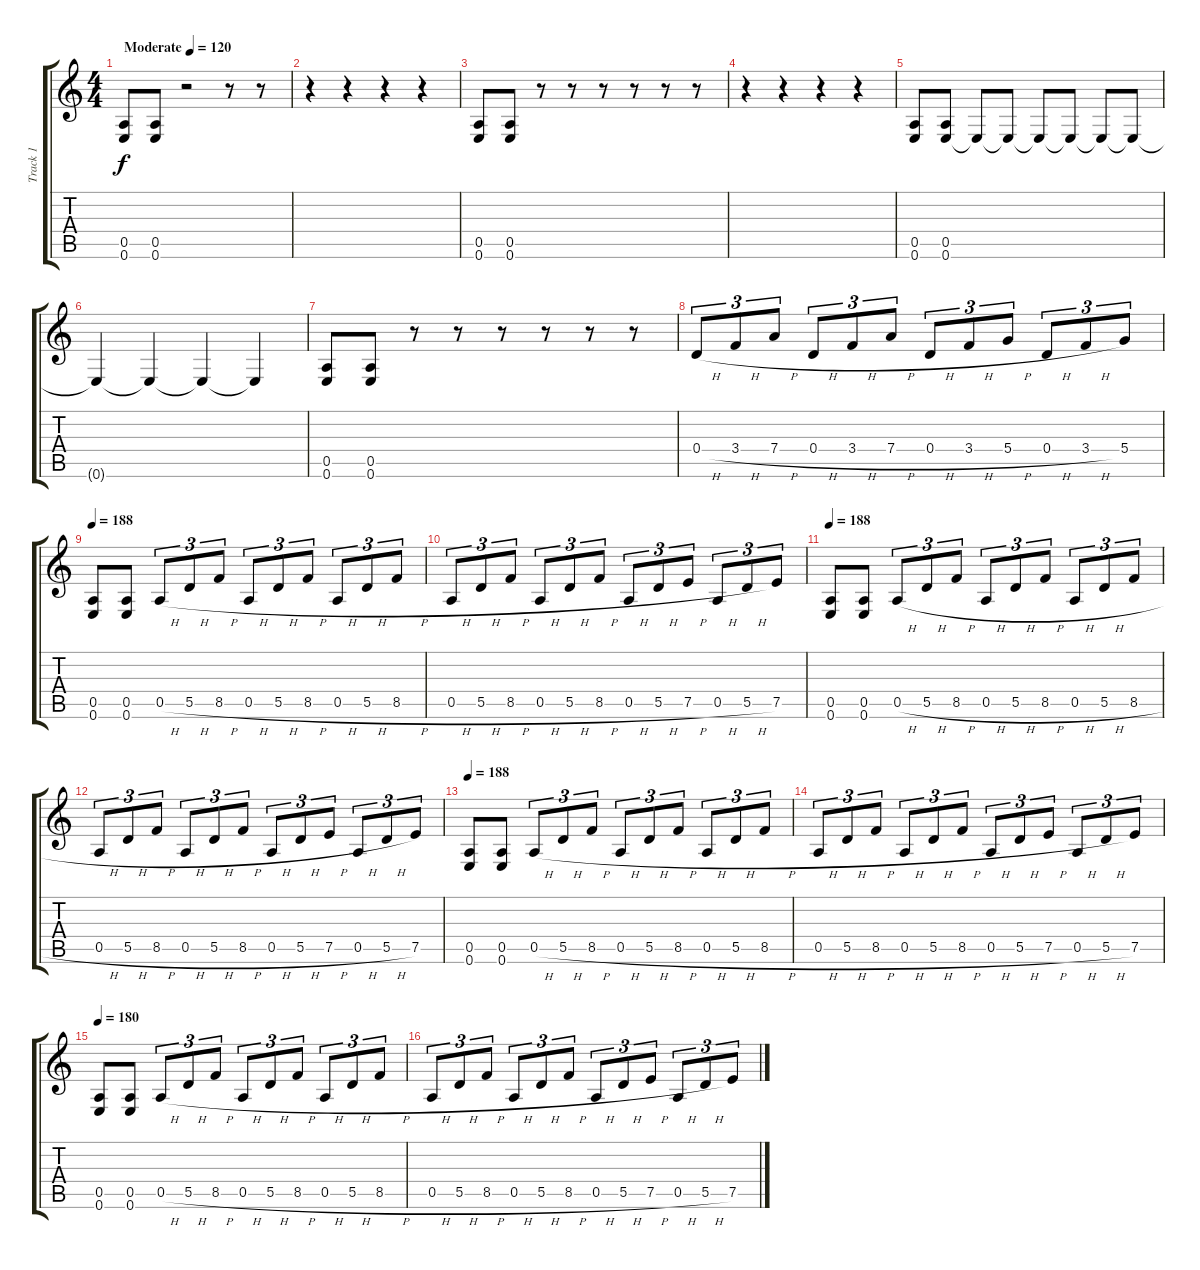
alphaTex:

\track ("Track 1" "Track 1") {instrument acousticguitarsteel}
\staff {score tabs}
\tuning (E4 B3 G3 D3 A2 E2) {hide}
\ts (4 4)
\tempo (120 "Moderate")
\tempo 188
\tempo (120 "Moderate")
\clef g2
\ks c
(0.5 0.6).8{dy f instrument acousticguitarsteel} (0.5 0.6).8 r.2 r.8 r.8 |
r.4 r.4 r.4 r.4 |
(0.5 0.6).8 (0.5 0.6).8 r.8 r.8 r.8 r.8 r.8 r.8 |
r.4 r.4 r.4 r.4 |
(0.5 0.6).8 (0.5 0.6).8 0.6{t}.8 0.6{t}.8 0.6{t}.8 0.6{t}.8 0.6{t}.8 0.6{t}.8 |
0.6{t}.4 0.6{t}.4 0.6{t}.4 0.6{t}.4 |
(0.5 0.6).8 (0.5 0.6).8 r.8 r.8 r.8 r.8 r.8 r.8 |
0.4{h}.8{tu (3 2)} 3.4{h}.8{tu (3 2)} 7.4{h}.8{tu (3 2)} 0.4{h}.8{tu (3 2)} 3.4{h}.8{tu (3 2)} 7.4{h}.8{tu (3 2)} 0.4{h}.8{tu (3 2)} 3.4{h}.8{tu (3 2)} 5.4{h}.8{tu (3 2)} 0.4{h}.8{tu (3 2)} 3.4{h}.8{tu (3 2)} 5.4.8{tu (3 2)} |
\tempo 188
(0.5 0.6).8 (0.5 0.6).8 0.5{h}.8{tu (3 2)} 5.5{h}.8{tu (3 2)} 8.5{h}.8{tu (3 2)} 0.5{h}.8{tu (3 2)} 5.5{h}.8{tu (3 2)} 8.5{h}.8{tu (3 2)} 0.5{h}.8{tu (3 2)} 5.5{h}.8{tu (3 2)} 8.5{h}.8{tu (3 2)} |
0.5{h}.8{tu (3 2)} 5.5{h}.8{tu (3 2)} 8.5{h}.8{tu (3 2)} 0.5{h}.8{tu (3 2)} 5.5{h}.8{tu (3 2)} 8.5{h}.8{tu (3 2)} 0.5{h}.8{tu (3 2)} 5.5{h}.8{tu (3 2)} 7.5{h}.8{tu (3 2)} 0.5{h}.8{tu (3 2)} 5.5{h}.8{tu (3 2)} 7.5.8{tu (3 2)} |
\tempo 188
(0.5 0.6).8 (0.5 0.6).8 0.5{h}.8{tu (3 2)} 5.5{h}.8{tu (3 2)} 8.5{h}.8{tu (3 2)} 0.5{h}.8{tu (3 2)} 5.5{h}.8{tu (3 2)} 8.5{h}.8{tu (3 2)} 0.5{h}.8{tu (3 2)} 5.5{h}.8{tu (3 2)} 8.5{h}.8{tu (3 2)} |
0.5{h}.8{tu (3 2)} 5.5{h}.8{tu (3 2)} 8.5{h}.8{tu (3 2)} 0.5{h}.8{tu (3 2)} 5.5{h}.8{tu (3 2)} 8.5{h}.8{tu (3 2)} 0.5{h}.8{tu (3 2)} 5.5{h}.8{tu (3 2)} 7.5{h}.8{tu (3 2)} 0.5{h}.8{tu (3 2)} 5.5{h}.8{tu (3 2)} 7.5.8{tu (3 2)} |
\tempo 188
(0.5 0.6).8 (0.5 0.6).8 0.5{h}.8{tu (3 2)} 5.5{h}.8{tu (3 2)} 8.5{h}.8{tu (3 2)} 0.5{h}.8{tu (3 2)} 5.5{h}.8{tu (3 2)} 8.5{h}.8{tu (3 2)} 0.5{h}.8{tu (3 2)} 5.5{h}.8{tu (3 2)} 8.5{h}.8{tu (3 2)} |
0.5{h}.8{tu (3 2)} 5.5{h}.8{tu (3 2)} 8.5{h}.8{tu (3 2)} 0.5{h}.8{tu (3 2)} 5.5{h}.8{tu (3 2)} 8.5{h}.8{tu (3 2)} 0.5{h}.8{tu (3 2)} 5.5{h}.8{tu (3 2)} 7.5{h}.8{tu (3 2)} 0.5{h}.8{tu (3 2)} 5.5{h}.8{tu (3 2)} 7.5.8{tu (3 2)} |
\tempo 180
(0.5 0.6).8 (0.5 0.6).8 0.5{h}.8{tu (3 2)} 5.5{h}.8{tu (3 2)} 8.5{h}.8{tu (3 2)} 0.5{h}.8{tu (3 2)} 5.5{h}.8{tu (3 2)} 8.5{h}.8{tu (3 2)} 0.5{h}.8{tu (3 2)} 5.5{h}.8{tu (3 2)} 8.5{h}.8{tu (3 2)} |
0.5{h}.8{tu (3 2)} 5.5{h}.8{tu (3 2)} 8.5{h}.8{tu (3 2)} 0.5{h}.8{tu (3 2)} 5.5{h}.8{tu (3 2)} 8.5{h}.8{tu (3 2)} 0.5{h}.8{tu (3 2)} 5.5{h}.8{tu (3 2)} 7.5{h}.8{tu (3 2)} 0.5{h}.8{tu (3 2)} 5.5{h}.8{tu (3 2)} 7.5.8{tu (3 2)}
